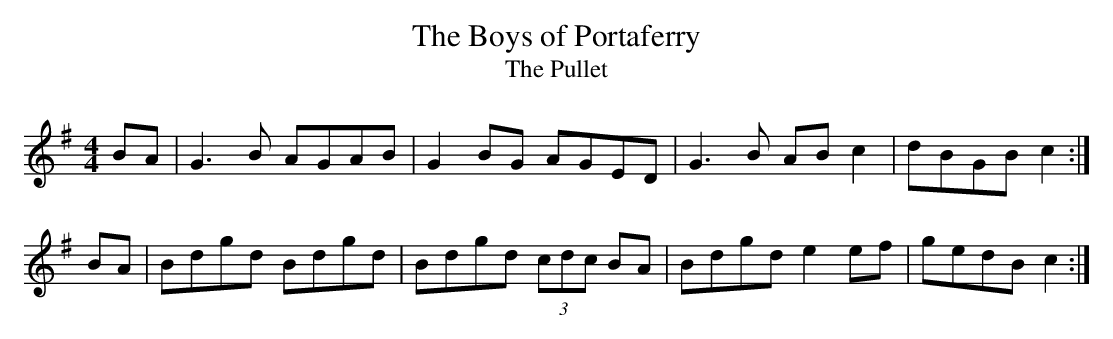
X:1
T:Boys of Portaferry, The
T:The Pullet
M:4/4
L:1/8
K:G
BA|G3 B AGAB|G2 BG AGED|G3 B AB c2|dBGB c2:|]
BA|Bdgd Bdgd|Bdgd (3cdc BA|Bdgd e2 ef|gedB c2:|]
